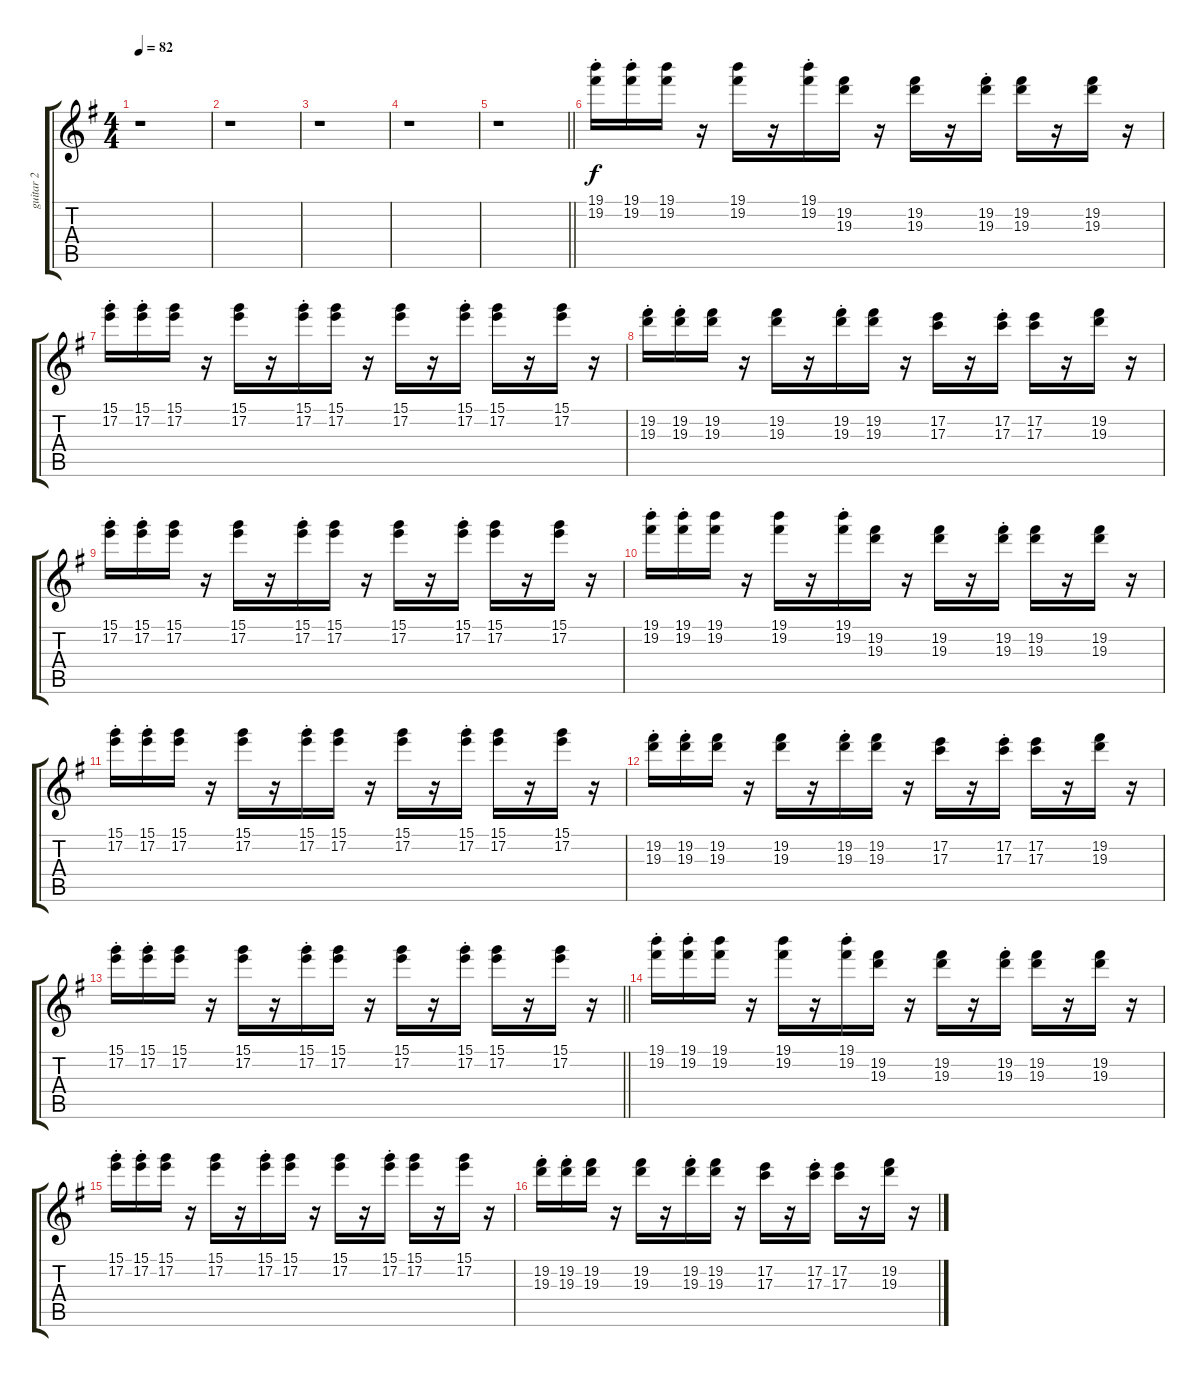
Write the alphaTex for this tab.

\track ("guitar 2" "guitar 2") {instrument distortionguitar}
\staff {score tabs}
\tuning (E4 B3 G3 D3 A2 E2) {hide}
\ts (4 4)
\tempo 82
\clef g2
\ks g
r.1{dy f} |
r.1 |
r.1 |
r.1 |
\barLineRight lightlight
r.1 |
(19.1{st} 19.2{st}).16 (19.1{st} 19.2{st}).16 (19.1 19.2).16 r.16 (19.1 19.2).16 r.16 (19.1{st} 19.2{st}).16 (19.2 19.3).16 r.16 (19.2 19.3).16 r.16 (19.2{st} 19.3{st}).16 (19.2 19.3).16 r.16 (19.2 19.3).16 r.16 |
(15.1{st} 17.2{st}).16 (15.1{st} 17.2{st}).16 (15.1 17.2).16 r.16 (15.1 17.2).16 r.16 (15.1{st} 17.2{st}).16 (15.1 17.2).16 r.16 (15.1 17.2).16 r.16 (15.1{st} 17.2{st}).16 (15.1 17.2).16 r.16 (15.1 17.2).16 r.16 |
(19.2{st} 19.3{st}).16 (19.2{st} 19.3{st}).16 (19.2 19.3).16 r.16 (19.2 19.3).16 r.16 (19.2{st} 19.3{st}).16 (19.2 19.3).16 r.16 (17.2 17.3).16 r.16 (17.2{st} 17.3{st}).16 (17.2 17.3).16 r.16 (19.2 19.3).16 r.16 |
(15.1{st} 17.2{st}).16 (15.1{st} 17.2{st}).16 (15.1 17.2).16 r.16 (15.1 17.2).16 r.16 (15.1{st} 17.2{st}).16 (15.1 17.2).16 r.16 (15.1 17.2).16 r.16 (15.1{st} 17.2{st}).16 (15.1 17.2).16 r.16 (15.1 17.2).16 r.16 |
(19.1{st} 19.2{st}).16 (19.1{st} 19.2{st}).16 (19.1 19.2).16 r.16 (19.1 19.2).16 r.16 (19.1{st} 19.2{st}).16 (19.2 19.3).16 r.16 (19.2 19.3).16 r.16 (19.2{st} 19.3{st}).16 (19.2 19.3).16 r.16 (19.2 19.3).16 r.16 |
(15.1{st} 17.2{st}).16 (15.1{st} 17.2{st}).16 (15.1 17.2).16 r.16 (15.1 17.2).16 r.16 (15.1{st} 17.2{st}).16 (15.1 17.2).16 r.16 (15.1 17.2).16 r.16 (15.1{st} 17.2{st}).16 (15.1 17.2).16 r.16 (15.1 17.2).16 r.16 |
(19.2{st} 19.3{st}).16 (19.2{st} 19.3{st}).16 (19.2 19.3).16 r.16 (19.2 19.3).16 r.16 (19.2{st} 19.3{st}).16 (19.2 19.3).16 r.16 (17.2 17.3).16 r.16 (17.2{st} 17.3{st}).16 (17.2 17.3).16 r.16 (19.2 19.3).16 r.16 |
\barLineRight lightlight
(15.1{st} 17.2{st}).16 (15.1{st} 17.2{st}).16 (15.1 17.2).16 r.16 (15.1 17.2).16 r.16 (15.1{st} 17.2{st}).16 (15.1 17.2).16 r.16 (15.1 17.2).16 r.16 (15.1{st} 17.2{st}).16 (15.1 17.2).16 r.16 (15.1 17.2).16 r.16 |
(19.1{st} 19.2{st}).16 (19.1{st} 19.2{st}).16 (19.1 19.2).16 r.16 (19.1 19.2).16 r.16 (19.1{st} 19.2{st}).16 (19.2 19.3).16 r.16 (19.2 19.3).16 r.16 (19.2{st} 19.3{st}).16 (19.2 19.3).16 r.16 (19.2 19.3).16 r.16 |
(15.1{st} 17.2{st}).16 (15.1{st} 17.2{st}).16 (15.1 17.2).16 r.16 (15.1 17.2).16 r.16 (15.1{st} 17.2{st}).16 (15.1 17.2).16 r.16 (15.1 17.2).16 r.16 (15.1{st} 17.2{st}).16 (15.1 17.2).16 r.16 (15.1 17.2).16 r.16 |
(19.2{st} 19.3{st}).16 (19.2{st} 19.3{st}).16 (19.2 19.3).16 r.16 (19.2 19.3).16 r.16 (19.2{st} 19.3{st}).16 (19.2 19.3).16 r.16 (17.2 17.3).16 r.16 (17.2{st} 17.3{st}).16 (17.2 17.3).16 r.16 (19.2 19.3).16 r.16
